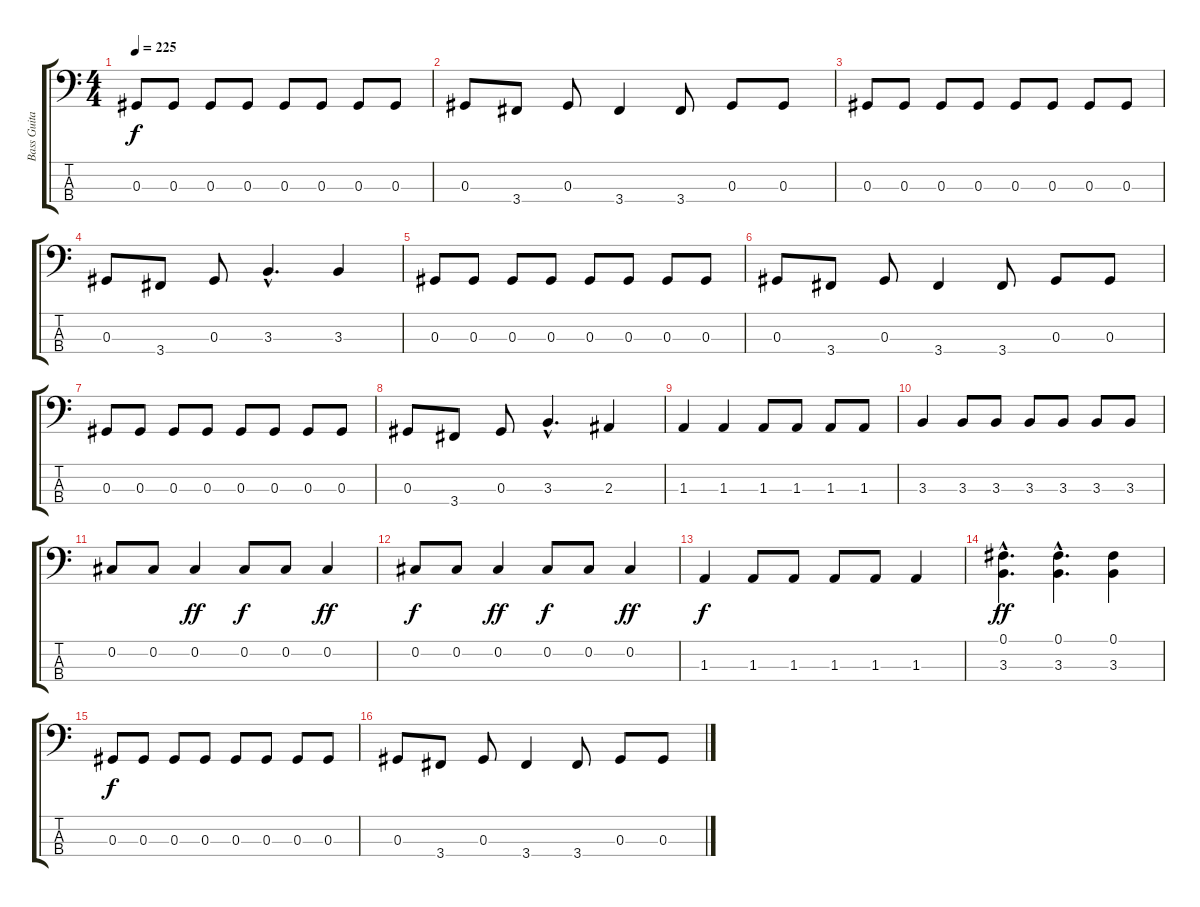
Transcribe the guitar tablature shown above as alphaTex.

\track ("Bass Guitar" "Bass Guita") {instrument electricbasspick}
\staff {score tabs}
\tuning (Gb2 Db2 Ab1 Eb1) {hide}
\ts (4 4)
\tempo 225
\clef f4
\ks c
0.3.8{dy f} 0.3.8 0.3.8 0.3.8 0.3.8 0.3.8 0.3.8 0.3.8 |
0.3.8 3.4.8 0.3.8 3.4.4 3.4.8 0.3.8 0.3.8 |
0.3.8 0.3.8 0.3.8 0.3.8 0.3.8 0.3.8 0.3.8 0.3.8 |
0.3.8 3.4.8 0.3.8 3.3{hac}.4{d} 3.3.4 |
0.3.8 0.3.8 0.3.8 0.3.8 0.3.8 0.3.8 0.3.8 0.3.8 |
0.3.8 3.4.8 0.3.8 3.4.4 3.4.8 0.3.8 0.3.8 |
0.3.8 0.3.8 0.3.8 0.3.8 0.3.8 0.3.8 0.3.8 0.3.8 |
0.3.8 3.4.8 0.3.8 3.3{hac}.4{d} 2.3.4 |
1.3.4 1.3.4 1.3.8 1.3.8 1.3.8 1.3.8 |
3.3.4 3.3.8 3.3.8 3.3.8 3.3.8 3.3.8 3.3.8 |
0.2.8 0.2.8 0.2.4{dy ff} 0.2.8{dy f} 0.2.8 0.2.4{dy ff} |
0.2.8{dy f} 0.2.8 0.2.4{dy ff} 0.2.8{dy f} 0.2.8 0.2.4{dy ff} |
1.3.4{dy f} 1.3.8 1.3.8 1.3.8 1.3.8 1.3.4 |
(0.1{hac} 3.3{hac}).4{d dy ff} (0.1{hac} 3.3{hac}).4{d} (0.1 3.3).4 |
0.3.8{dy f} 0.3.8 0.3.8 0.3.8 0.3.8 0.3.8 0.3.8 0.3.8 |
0.3.8 3.4.8 0.3.8 3.4.4 3.4.8 0.3.8 0.3.8
